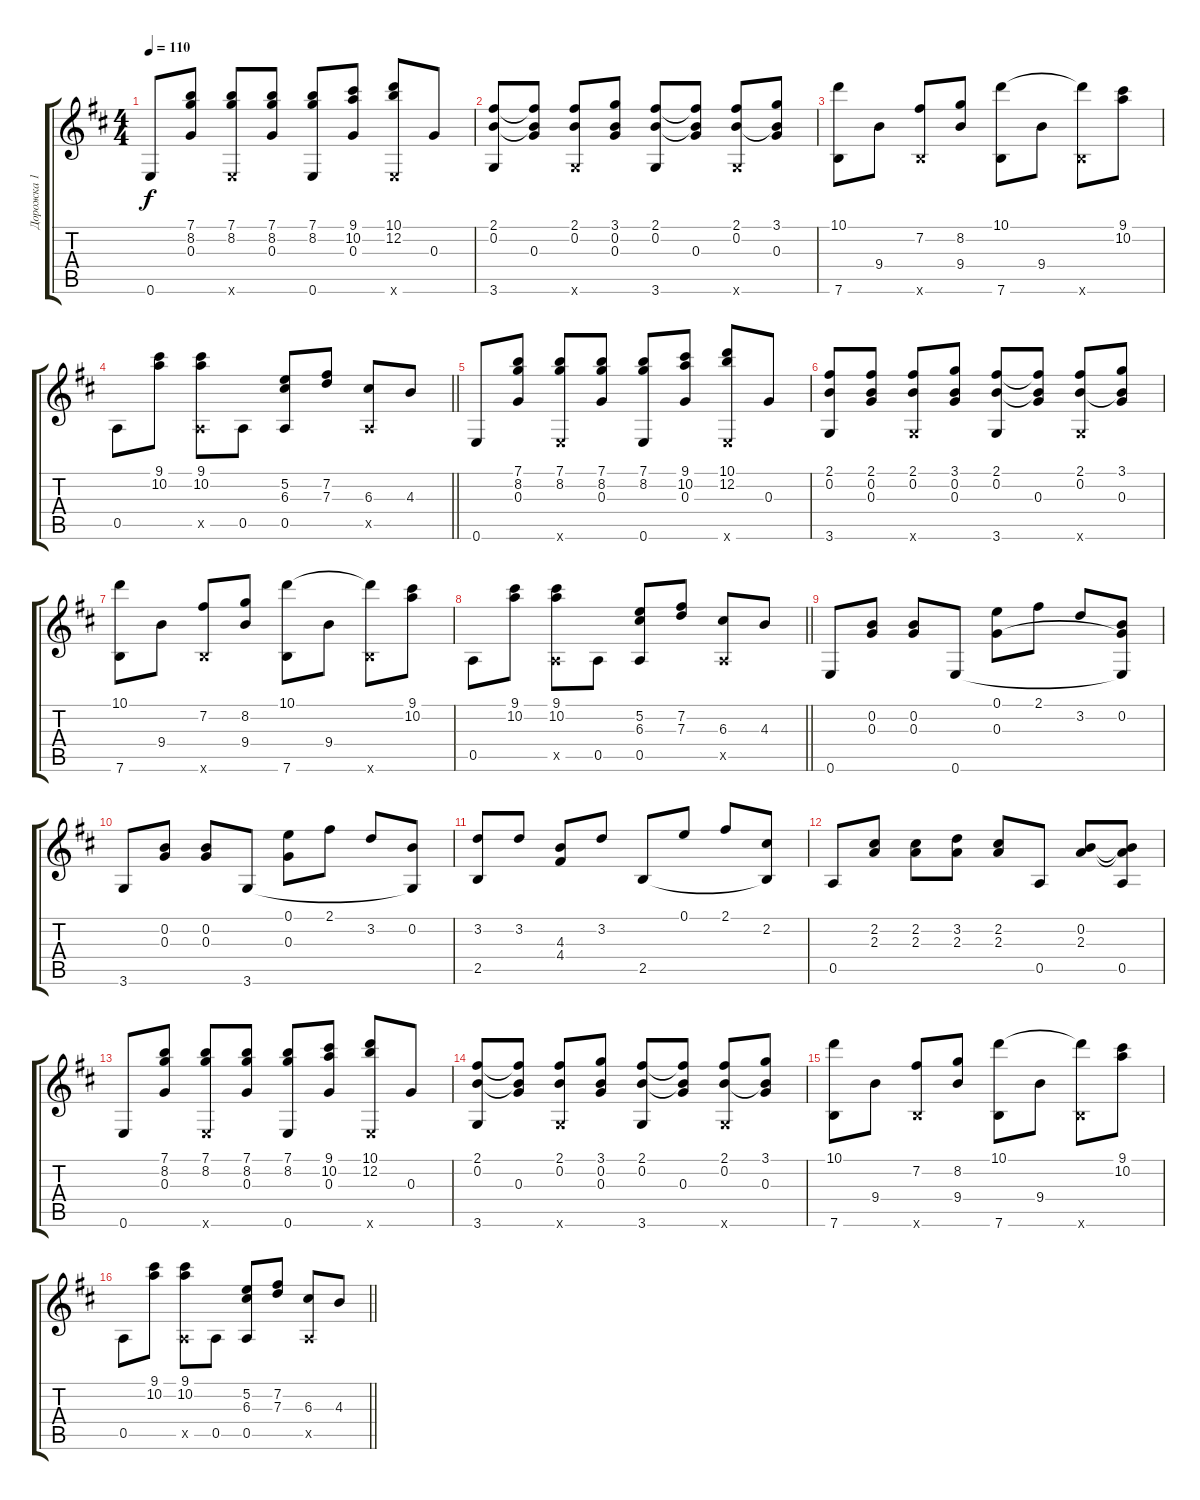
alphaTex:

\track ("Дорожка 1" "Дорожка 1") {instrument acousticguitarsteel}
\staff {score tabs}
\tuning (E4 B3 G3 D3 A2 E2) {hide}
\ts (4 4)
\tempo 110
\clef g2
\ks d
0.6.8{dy f} (7.1 8.2 0.3).8 (7.1 8.2 0.6{x}).8 (7.1 8.2 0.3).8 (7.1 8.2 0.6).8 (9.1 10.2 0.3).8 (10.1 12.2 0.6{x}).8 0.3.8 |
(2.1 0.2 3.6).8 (2.1{t} 0.2{t} 0.3).8 (2.1 0.2 3.6{x}).8 (3.1 0.2 0.3).8 (2.1 0.2 3.6).8 (2.1{t} 0.2{t} 0.3).8 (2.1 0.2 3.6{x}).8 (3.1 0.2{t} 0.3).8 |
(10.1 7.6).8 9.4.8 (7.2 7.6{x}).8 (8.2 9.4).8 (10.1 7.6).8 9.4.8 (10.1{t} 7.6{x}).8 (9.1 10.2).8 |
\barLineRight lightlight
0.5.8 (9.1 10.2).8 (9.1 10.2 0.5{x}).8 0.5.8 (5.2 6.3 0.5).8 (7.2 7.3).8 (6.3 0.5{x}).8 4.3.8 |
0.6.8 (7.1 8.2 0.3).8 (7.1 8.2 0.6{x}).8 (7.1 8.2 0.3).8 (7.1 8.2 0.6).8 (9.1 10.2 0.3).8 (10.1 12.2 0.6{x}).8 0.3.8 |
(2.1 0.2 3.6).8 (2.1 0.2 0.3).8 (2.1 0.2 3.6{x}).8 (3.1 0.2 0.3).8 (2.1 0.2 3.6).8 (2.1{t} 0.2{t} 0.3).8 (2.1 0.2 3.6{x}).8 (3.1 0.2{t} 0.3).8 |
(10.1 7.6).8 9.4.8 (7.2 7.6{x}).8 (8.2 9.4).8 (10.1 7.6).8 9.4.8 (10.1{t} 7.6{x}).8 (9.1 10.2).8 |
\barLineRight lightlight
0.5.8 (9.1 10.2).8 (9.1 10.2 0.5{x}).8 0.5.8 (5.2 6.3 0.5).8 (7.2 7.3).8 (6.3 0.5{x}).8 4.3.8 |
0.6.8 (0.2 0.3).8 (0.2 0.3).8 0.6.8 (0.1 0.3).8 2.1.8 3.2.8 (0.2 0.3{t} 0.6{t}).8 |
3.6.8 (0.2 0.3).8 (0.2 0.3).8 3.6.8 (0.1 0.3).8 2.1.8 3.2.8 (0.2 3.6{t}).8 |
(3.2 2.5).8 3.2.8 (4.3 4.4).8 3.2.8 2.5.8 0.1.8 2.1.8 (2.2 2.5{t}).8 |
0.5.8 (2.2 2.3).8 (2.2 2.3).8 (3.2 2.3).8 (2.2 2.3).8 0.5.8 (0.2 2.3).8 (0.2{t} 2.3{t} 0.5).8 |
0.6.8 (7.1 8.2 0.3).8 (7.1 8.2 0.6{x}).8 (7.1 8.2 0.3).8 (7.1 8.2 0.6).8 (9.1 10.2 0.3).8 (10.1 12.2 0.6{x}).8 0.3.8 |
(2.1 0.2 3.6).8 (2.1{t} 0.2{t} 0.3).8 (2.1 0.2 3.6{x}).8 (3.1 0.2 0.3).8 (2.1 0.2 3.6).8 (2.1{t} 0.2{t} 0.3).8 (2.1 0.2 3.6{x}).8 (3.1 0.2{t} 0.3).8 |
(10.1 7.6).8 9.4.8 (7.2 7.6{x}).8 (8.2 9.4).8 (10.1 7.6).8 9.4.8 (10.1{t} 7.6{x}).8 (9.1 10.2).8 |
\barLineRight lightlight
0.5.8 (9.1 10.2).8 (9.1 10.2 0.5{x}).8 0.5.8 (5.2 6.3 0.5).8 (7.2 7.3).8 (6.3 0.5{x}).8 4.3.8
